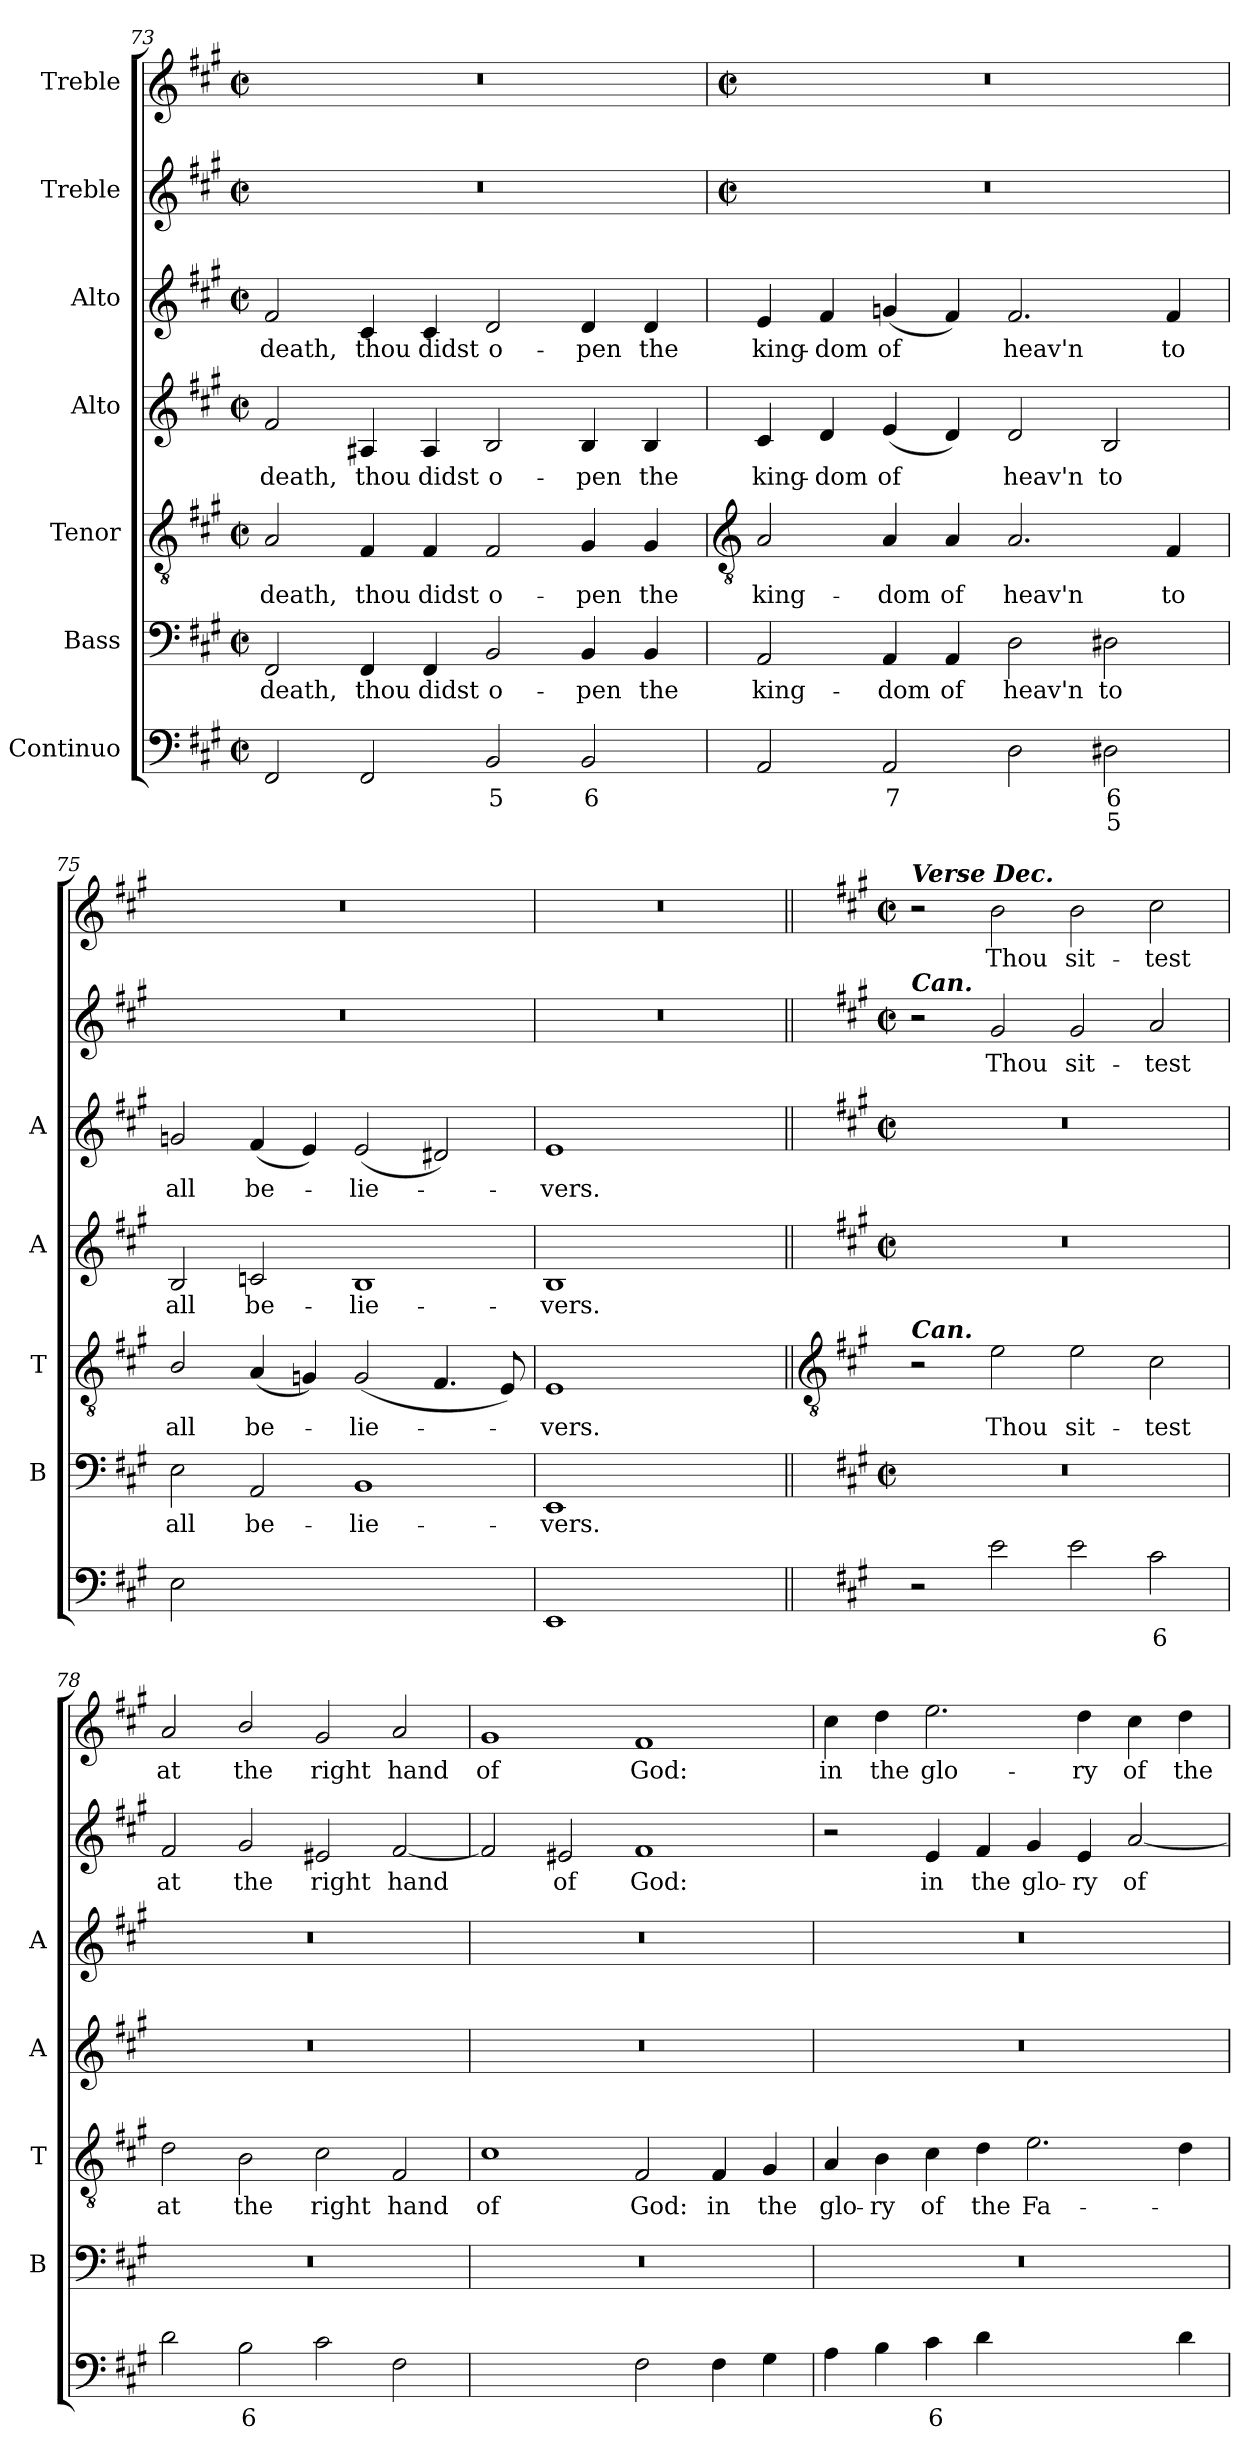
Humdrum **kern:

**kern	**text	**text	**kern	**text	**kern	**text	**kern	**text	**kern	**text	**kern	**text	**kern	**text
*part7	*part7	*part7	*part6	*part6	*part5	*part5	*part4	*part4	*part3	*part3	*part2	*part2	*part1	*part1
*staff7	*staff7	*staff7	*staff6	*staff6	*staff5	*staff5	*staff4	*staff4	*staff3	*staff3	*staff2	*staff2	*staff1	*staff1
*I"Continuo	*	*	*I"Bass	*	*I"Tenor	*	*I"Alto	*	*I"Alto	*	*I"Treble	*	*I"Treble	*
*	*	*	*I'B	*	*I'T	*	*I'A	*	*I'A	*	*	*	*	*
*clefF4	*	*	*clefF4	*	*clefGv2	*	*clefG2	*	*clefG2	*	*clefG2	*	*clefG2	*
*k[f#c#g#]	*	*	*k[f#c#g#]	*	*k[f#c#g#]	*	*k[f#c#g#]	*	*k[f#c#g#]	*	*k[f#c#g#]	*	*k[f#c#g#]	*
*A:	*	*	*A:	*	*A:	*	*A:	*	*A:	*	*A:	*	*A:	*
*M4/2	*	*	*M4/2	*	*M4/2	*	*M4/2	*	*M4/2	*	*M4/2	*	*M4/2	*
*met(c|)	*	*	*met(c|)	*	*met(c|)	*	*met(c|)	*	*met(c|)	*	*met(c|)	*	*met(c|)	*
=73	=73	=73	=73	=73	=73	=73	=73	=73	=73	=73	=73	=73	=73	=73
!	!	!	!	!LO:LY:b	!	!LO:LY:b	!	!LO:LY:b	!	!LO:LY:b	!	!	!	!
2FF#	.	.	2FF#	death,	2A	death,	2f#	death,	2f#	death,	0r	.	0r	.
!	!	!	!	!LO:LY:b	!	!LO:LY:b	!	!LO:LY:b	!	!LO:LY:b	!	!	!	!
2FF#	.	.	4FF#	thou	4F#	thou	4A#X	thou	4c#	thou	.	.	.	.
!	!	!	!	!LO:LY:b	!	!LO:LY:b	!	!LO:LY:b	!	!LO:LY:b	!	!	!	!
.	.	.	4FF#	didst	4F#	didst	4A#	didst	4c#	didst	.	.	.	.
!	!LO:LY:b	!	!	!LO:LY:b	!	!LO:LY:b	!	!LO:LY:b	!	!LO:LY:b	!	!	!	!
2BB	5	.	2BB	o-	2F#	o-	2B	o-	2d	o-	.	.	.	.
!	!LO:LY:b	!	!	!LO:LY:b	!	!LO:LY:b	!	!LO:LY:b	!	!LO:LY:b	!	!	!	!
2BB	6	.	4BB	-pen	4G#	-pen	4B	-pen	4d	-pen	.	.	.	.
!	!	!	!	!LO:LY:b	!	!LO:LY:b	!	!LO:LY:b	!	!LO:LY:b	!	!	!	!
.	.	.	4BB	the	4G#	the	4B	the	4d	the	.	.	.	.
!!LO:LB:g=z
=74	=74	=74	=74	=74	=74	=74	=74	=74	=74	=74	=74	=74	=74	=74
*	*	*	*	*	*clefGv2	*	*	*	*	*	*	*	*	*
*	*	*	*	*	*	*	*	*	*	*	*M4/2	*	*M4/2	*
*	*	*	*	*	*	*	*	*	*	*	*met(c|)	*	*met(c|)	*
!	!	!	!	!LO:LY:b	!	!LO:LY:b	!	!LO:LY:b	!	!LO:LY:b	!	!	!	!
2AA	.	.	2AA	king-	2A	king-	4c#	king-	4e	king-	0r	.	0r	.
!	!	!	!	!	!	!	!	!LO:LY:b	!	!LO:LY:b	!	!	!	!
.	.	.	.	.	.	.	4d	-dom	4f#	-dom	.	.	.	.
!	!LO:LY:b	!	!	!LO:LY:b	!	!LO:LY:b	!	!LO:LY:b	!	!LO:LY:b	!	!	!	!
2AA	7	.	4AA	-dom	4A	-dom	(<4e	of	(<4gn	of	.	.	.	.
!	!	!	!	!LO:LY:b	!	!LO:LY:b	!	!	!	!	!	!	!	!
.	.	.	4AA	of	4A	of	4d)	.	4f#)	.	.	.	.	.
!	!	!	!	!LO:LY:b	!	!LO:LY:b	!	!LO:LY:b	!	!LO:LY:b	!	!	!	!
2D	.	.	2D	heav'n	2.A	heav'n	2d	heav'n	2.f#	heav'n	.	.	.	.
!	!LO:LY:b	!LO:LY:b	!	!LO:LY:b	!	!	!	!LO:LY:b	!	!	!	!	!	!
2D#X	6	5	2D#X	to	.	.	2B	to	.	.	.	.	.	.
!	!	!	!	!	!	!LO:LY:b	!	!	!	!LO:LY:b	!	!	!	!
.	.	.	.	.	4F#	to	.	.	4f#	to	.	.	.	.
=75	=75	=75	=75	=75	=75	=75	=75	=75	=75	=75	=75	=75	=75	=75
!	!	!	!	!LO:LY:b	!	!LO:LY:b	!	!LO:LY:b	!	!LO:LY:b	!	!	!	!
2E	.	.	2E	all	2B/	all	2B	all	2gn	all	0r	.	0r	.
!	!LO:LY:b	!LO:LY:b	!	!LO:LY:b	!	!LO:LY:b	!	!LO:LY:b	!	!LO:LY:b	!	!	!	!
[4AAyy	6	3	2AA	be-	(<4A	be-	2cn	be-	(<4f#	be-	.	.	.	.
!	!LO:LY:b	!	!	!	!	!	!	!	!	!	!	!	!	!
4AAyy]	5	.	.	.	4Gn)	.	.	.	4e)	.	.	.	.	.
!	!LO:LY:b	!LO:LY:b	!	!LO:LY:b	!	!LO:LY:b	!	!LO:LY:b	!	!LO:LY:b	!	!	!	!
[2BByy	6	4	1BB	-lie-	(<2G	lie-	1B	-lie-	(<2e	lie-	.	.	.	.
!	!LO:LY:b	!LO:LY:b	!	!	!	!	!	!	!	!	!	!	!	!
2BByy]	5	3	.	.	4.F#	.	.	.	2d#X)	.	.	.	.	.
.	.	.	.	.	8E)	.	.	.	.	.	.	.	.	.
=76	=76	=76	=76	=76	=76	=76	=76	=76	=76	=76	=76	=76	=76	=76
!	!	!	!	!LO:LY:b	!	!LO:LY:b	!	!LO:LY:b	!	!LO:LY:b	!	!	!	!
1EE	.	.	1EE	-vers.	1E	vers.	1B	-vers.	1e	vers.	0r	.	0r	.
1ryy	.	.	1ryy	.	1ryy	.	1ryy	.	1ryy	.	.	.	.	.
!!LO:LB:g=z
=77||	=77||	=77||	=77||	=77||	=77||	=77||	=77||	=77||	=77||	=77||	=77||	=77||	=77||	=77||
*	*	*	*	*	*clefGv2	*	*	*	*	*	*	*	*	*
*	*	*	*	*	*	*	*	*	*	*	*k[f#c#g#]	*	*k[f#c#g#]	*
*	*	*	*	*	*	*	*	*	*	*	*A:	*	*A:	*
*	*	*	*M4/2	*	*	*	*M4/2	*	*M4/2	*	*M4/2	*	*M4/2	*
*	*	*	*met(c|)	*	*	*	*met(c|)	*	*met(c|)	*	*met(c|)	*	*met(c|)	*
!	!	!	!	!	!	!	!	!	!	!	!	!	!LO:TX:a:Bi:t=Verse Dec.	!
!	!	!	!	!	!	!	!	!	!	!	!LO:TX:a:Bi:t=Can.	!	!	!
!	!	!	!	!	!LO:TX:a:Bi:t=Can.	!	!	!	!	!	!	!	!	!
2r	.	.	0r	.	2r	.	0r	.	0r	.	2r	.	2r	.
!	!	!	!	!	!	!LO:LY:b	!	!	!	!	!	!LO:LY:b	!	!LO:LY:b
2e	.	.	.	.	2e	Thou	.	.	.	.	2g#	Thou	2b	Thou
!	!	!	!	!	!	!LO:LY:b	!	!	!	!	!	!LO:LY:b	!	!LO:LY:b
2e	.	.	.	.	2e	sit-	.	.	.	.	2g#	sit-	2b	sit-
!	!LO:LY:b	!	!	!	!	!LO:LY:b	!	!	!	!	!	!LO:LY:b	!	!LO:LY:b
2c#	6	.	.	.	2c#	-test	.	.	.	.	2a	-test	2cc#	-test
=78	=78	=78	=78	=78	=78	=78	=78	=78	=78	=78	=78	=78	=78	=78
!	!	!	!	!	!	!LO:LY:b	!	!	!	!	!	!LO:LY:b	!	!LO:LY:b
2d	.	.	0r	.	2d	at	0r	.	0r	.	2f#	at	2a	at
!	!LO:LY:b	!	!	!	!	!LO:LY:b	!	!	!	!	!	!LO:LY:b	!	!LO:LY:b
2B	6	.	.	.	2B	the	.	.	.	.	2g#	the	2b/	the
!	!	!	!	!	!	!LO:LY:b	!	!	!	!	!	!LO:LY:b	!	!LO:LY:b
2c#	.	.	.	.	2c#	right	.	.	.	.	2e#X	right	2g#	right
!	!	!	!	!	!	!LO:LY:b	!	!	!	!	!	!LO:LY:b	!	!LO:LY:b
2F#	.	.	.	.	2F#	hand	.	.	.	.	[2f#	hand	2a	hand
=79	=79	=79	=79	=79	=79	=79	=79	=79	=79	=79	=79	=79	=79	=79
!	!LO:LY:b	!	!	!	!	!LO:LY:b	!	!	!	!	!	!	!	!LO:LY:b
[2c#yy	4	.	0r	.	1c#	of	0r	.	0r	.	2f#]	.	1g#	of
!	!LO:LY:b	!	!	!	!	!	!	!	!	!	!	!LO:LY:b	!	!
2c#yy]	3	.	.	.	.	.	.	.	.	.	2e#X	of	.	.
!	!	!	!	!	!	!LO:LY:b	!	!	!	!	!	!LO:LY:b	!	!LO:LY:b
2F#	.	.	.	.	2F#	God:	.	.	.	.	1f#	God:	1f#	God:
!	!	!	!	!	!	!LO:LY:b	!	!	!	!	!	!	!	!
4F#	.	.	.	.	4F#	in	.	.	.	.	.	.	.	.
!	!	!	!	!	!	!LO:LY:b	!	!	!	!	!	!	!	!
4G#	.	.	.	.	4G#	the	.	.	.	.	.	.	.	.
=80	=80	=80	=80	=80	=80	=80	=80	=80	=80	=80	=80	=80	=80	=80
!	!	!	!	!	!	!LO:LY:b	!	!	!	!	!	!	!	!LO:LY:b
4A	.	.	0r	.	4A	glo-	0r	.	0r	.	2r	.	4cc#	in
!	!	!	!	!	!	!LO:LY:b	!	!	!	!	!	!	!	!LO:LY:b
4B	.	.	.	.	4B	-ry	.	.	.	.	.	.	4dd	the
!	!LO:LY:b	!	!	!	!	!LO:LY:b	!	!	!	!	!	!LO:LY:b	!	!LO:LY:b
4c#	6	.	.	.	4c#	of	.	.	.	.	4e	in	2.ee	glo-
!	!	!	!	!	!	!LO:LY:b	!	!	!	!	!	!LO:LY:b	!	!
4d	.	.	.	.	4d	the	.	.	.	.	4f#	the	.	.
!	!	!LO:LY:b	!	!	!	!LO:LY:b	!	!	!	!	!	!LO:LY:b	!	!
[2eyy	.	3	.	.	2.e	Fa-	.	.	.	.	4g#	glo-	.	.
!	!	!	!	!	!	!	!	!	!	!	!	!LO:LY:b	!	!LO:LY:b
.	.	.	.	.	.	.	.	.	.	.	4e	-ry	4dd	-ry
!	!LO:LY:b	!LO:LY:b	!	!	!	!	!	!	!	!	!	!LO:LY:b	!	!LO:LY:b
4eyy]	6	4	.	.	.	.	.	.	.	.	[2a	of	4cc#	of
!	!	!	!	!	!	!	!	!	!	!	!	!	!	!LO:LY:b
4d	.	.	.	.	4d	.	.	.	.	.	.	.	4dd	the
=	=	=	=	=	=	=	=	=	=	=	=	=	=	=
*-	*-	*-	*-	*-	*-	*-	*-	*-	*-	*-	*-	*-	*-	*-
